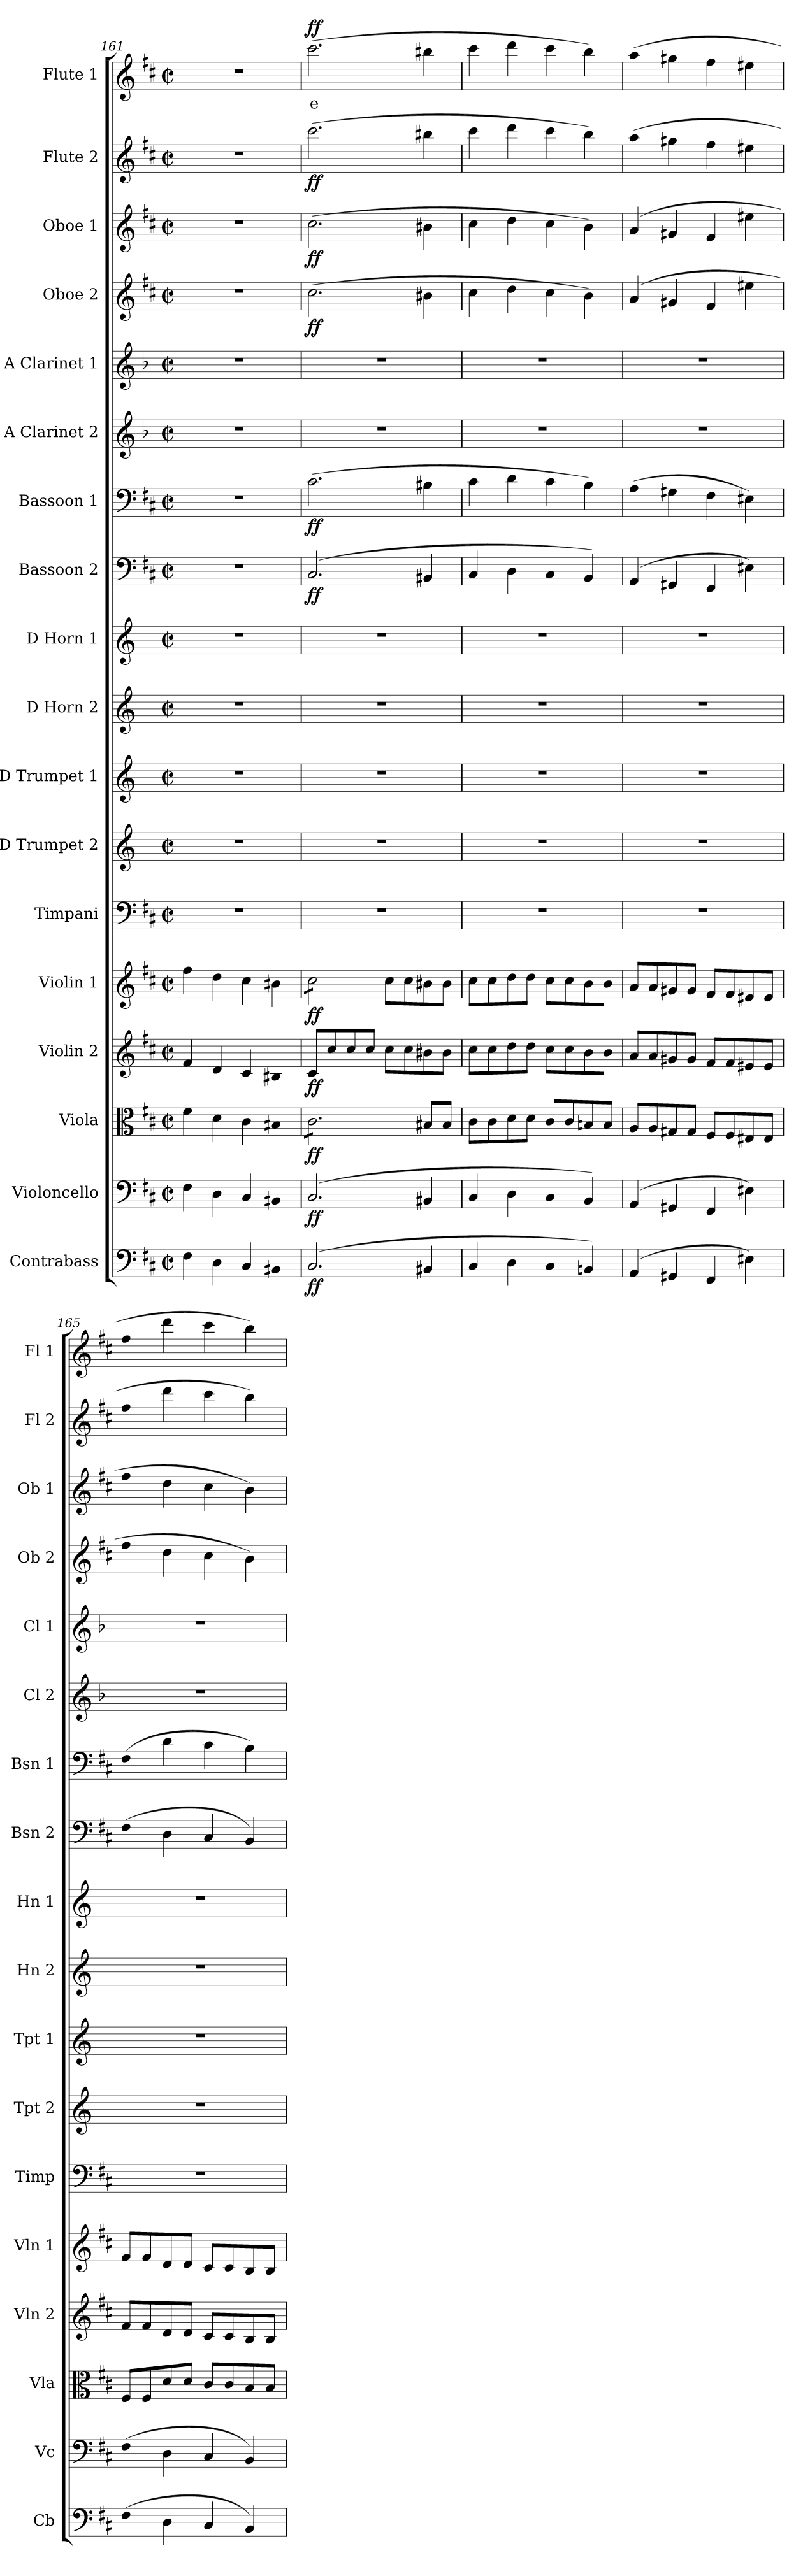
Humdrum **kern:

**kern	**dynam	**kern	**dynam	**kern	**dynam	**kern	**dynam	**kern	**dynam	**kern	**kern	**kern	**kern	**kern	**kern	**dynam	**kern	**dynam	**kern	**kern	**kern	**dynam	**kern	**dynam	**kern	**dynam	**kern	**text	**dynam
*part18	*part18	*part17	*part17	*part16	*part16	*part15	*part15	*part14	*part14	*part13	*part12	*part11	*part10	*part9	*part8	*part8	*part7	*part7	*part6	*part5	*part4	*part4	*part3	*part3	*part2	*part2	*part1	*part1	*part1
*staff18	*staff18	*staff17	*staff17	*staff16	*staff16	*staff15	*staff15	*staff14	*staff14	*staff13	*staff12	*staff11	*staff10	*staff9	*staff8	*staff8	*staff7	*staff7	*staff6	*staff5	*staff4	*staff4	*staff3	*staff3	*staff2	*staff2	*staff1	*staff1	*staff1
*I"Contrabass	*	*I"Violoncello	*	*I"Viola	*	*I"Violin 2	*	*I"Violin 1	*	*I"Timpani	*I"D Trumpet 2	*I"D Trumpet 1	*I"D Horn 2	*I"D Horn 1	*I"Bassoon 2	*	*I"Bassoon 1	*	*I"A Clarinet 2	*I"A Clarinet 1	*I"Oboe 2	*	*I"Oboe 1	*	*I"Flute 2	*	*I"Flute 1	*	*
*I'Cb	*	*I'Vc	*	*I'Vla	*	*I'Vln 2	*	*I'Vln 1	*	*I'Timp	*I'Tpt 2	*I'Tpt 1	*I'Hn 2	*I'Hn 1	*I'Bsn 2	*	*I'Bsn 1	*	*I'Cl 2	*I'Cl 1	*I'Ob 2	*	*I'Ob 1	*	*I'Fl 2	*	*I'Fl 1	*	*
*clefF4	*	*clefF4	*	*clefC3	*	*clefG2	*	*clefG2	*	*clefF4	*clefG2	*clefG2	*clefG2	*clefG2	*clefF4	*	*clefF4	*	*clefG2	*clefG2	*clefG2	*	*clefG2	*	*clefG2	*	*clefG2	*	*
*ITrd7c12	*	*	*	*	*	*	*	*	*	*	*ITrd-1c-2	*ITrd-1c-2	*ITrd6c10	*ITrd6c10	*	*	*	*	*ITrd2c3	*ITrd2c3	*	*	*	*	*	*	*	*	*
*k[f#c#]	*	*k[f#c#]	*	*k[f#c#]	*	*k[f#c#]	*	*k[f#c#]	*	*k[f#c#]	*k[f#c#]	*k[f#c#]	*k[f#c#]	*k[f#c#]	*k[f#c#]	*	*k[f#c#]	*	*k[f#c#]	*k[f#c#]	*k[f#c#]	*	*k[f#c#]	*	*k[f#c#]	*	*k[f#c#]	*	*
*M2/2	*	*M2/2	*	*M2/2	*	*M2/2	*	*M2/2	*	*M2/2	*M2/2	*M2/2	*M2/2	*M2/2	*M2/2	*	*M2/2	*	*M2/2	*M2/2	*M2/2	*	*M2/2	*	*M2/2	*	*M2/2	*	*
*met(c|)	*	*met(c|)	*	*met(c|)	*	*met(c|)	*	*met(c|)	*	*met(c|)	*met(c|)	*met(c|)	*met(c|)	*met(c|)	*met(c|)	*	*met(c|)	*	*met(c|)	*met(c|)	*met(c|)	*	*met(c|)	*	*met(c|)	*	*met(c|)	*	*
=161	=161	=161	=161	=161	=161	=161	=161	=161	=161	=161	=161	=161	=161	=161	=161	=161	=161	=161	=161	=161	=161	=161	=161	=161	=161	=161	=161	=161	=161
4FF#\	.	4F#\	.	4f#\	.	4f#/	.	4ff#\	.	1r	1r	1r	1r	1r	1r	.	1r	.	1r	1r	1r	.	1r	.	1r	.	1r	.	.
4DD\	.	4D\	.	4d\	.	4d/	.	4dd\	.	.	.	.	.	.	.	.	.	.	.	.	.	.	.	.	.	.	.	.	.
4CC#/	.	4C#/	.	4c#\	.	4c#/	.	4cc#\	.	.	.	.	.	.	.	.	.	.	.	.	.	.	.	.	.	.	.	.	.
4BBB#X/	.	4BB#X/	.	4B#X/	.	4B#X/	.	4b#X\	.	.	.	.	.	.	.	.	.	.	.	.	.	.	.	.	.	.	.	.	.
=162	=162	=162	=162	=162	=162	=162	=162	=162	=162	=162	=162	=162	=162	=162	=162	=162	=162	=162	=162	=162	=162	=162	=162	=162	=162	=162	=162	=162	=162
!	!LO:DY:b	!	!LO:DY:b	!	!LO:DY:b	!	!LO:DY:b	!	!LO:DY:b	!	!	!	!	!	!	!LO:DY:b	!	!LO:DY:b	!	!	!	!LO:DY:b	!	!LO:DY:b	!	!LO:DY:b	!	!LO:LY:b:color=#FF0000	!LO:DY:b
*	*	*	*	*tremolo	*	*	*	*	*	*	*	*	*	*	*	*	*	*	*	*	*	*	*	*	*	*	*	*	*
*	*	*	*	*	*	*	*	*tremolo	*	*	*	*	*	*	*	*	*	*	*	*	*	*	*	*	*	*	*	*	*
(2.CC#/	ff	(2.C#/	ff	8c#\L	ff	8c#/L	ff	8cc#\L	ff	1r	1r	1r	1r	1r	(2.C#/	ff	(2.c#\	ff	1r	1r	(2.cc#\	ff	(2.cc#\	ff	(2.ccc#\	ff	(2.ccc#\	e	ff
.	.	.	.	8c#\	.	8cc#/	.	8cc#\	.	.	.	.	.	.	.	.	.	.	.	.	.	.	.	.	.	.	.	.	.
.	.	.	.	8c#\	.	8cc#/	.	8cc#\	.	.	.	.	.	.	.	.	.	.	.	.	.	.	.	.	.	.	.	.	.
.	.	.	.	8c#\	.	8cc#/J	.	8cc#\J	.	.	.	.	.	.	.	.	.	.	.	.	.	.	.	.	.	.	.	.	.
*	*	*	*	*	*	*	*	*Xtremolo	*	*	*	*	*	*	*	*	*	*	*	*	*	*	*	*	*	*	*	*	*
.	.	.	.	8c#\	.	8cc#\L	.	8cc#\L	.	.	.	.	.	.	.	.	.	.	.	.	.	.	.	.	.	.	.	.	.
.	.	.	.	8c#\J	.	8cc#\	.	8cc#\	.	.	.	.	.	.	.	.	.	.	.	.	.	.	.	.	.	.	.	.	.
*	*	*	*	*Xtremolo	*	*	*	*	*	*	*	*	*	*	*	*	*	*	*	*	*	*	*	*	*	*	*	*	*
4BBB#X/	.	4BB#X/	.	8B#X/L	.	8b#X\	.	8b#X\	.	.	.	.	.	.	4BB#X/	.	4B#X\	.	.	.	4b#X\	.	4b#X\	.	4bb#X\	.	4bb#X\	.	.
.	.	.	.	8B#/J	.	8b#\J	.	8b#\J	.	.	.	.	.	.	.	.	.	.	.	.	.	.	.	.	.	.	.	.	.
=163	=163	=163	=163	=163	=163	=163	=163	=163	=163	=163	=163	=163	=163	=163	=163	=163	=163	=163	=163	=163	=163	=163	=163	=163	=163	=163	=163	=163	=163
4CC#/	.	4C#/	.	8c#\L	.	8cc#\L	.	8cc#\L	.	1r	1r	1r	1r	1r	4C#/	.	4c#\	.	1r	1r	4cc#\	.	4cc#\	.	4ccc#\	.	4ccc#\	.	.
.	.	.	.	8c#\	.	8cc#\	.	8cc#\	.	.	.	.	.	.	.	.	.	.	.	.	.	.	.	.	.	.	.	.	.
4DD\	.	4D\	.	8d\	.	8dd\	.	8dd\	.	.	.	.	.	.	4D\	.	4d\	.	.	.	4dd\	.	4dd\	.	4ddd\	.	4ddd\	.	.
.	.	.	.	8d\J	.	8dd\J	.	8dd\J	.	.	.	.	.	.	.	.	.	.	.	.	.	.	.	.	.	.	.	.	.
4CC#/	.	4C#/	.	8c#/L	.	8cc#\L	.	8cc#\L	.	.	.	.	.	.	4C#/	.	4c#\	.	.	.	4cc#\	.	4cc#\	.	4ccc#\	.	4ccc#\	.	.
.	.	.	.	8c#/	.	8cc#\	.	8cc#\	.	.	.	.	.	.	.	.	.	.	.	.	.	.	.	.	.	.	.	.	.
4BBBn/)	.	4BB/)	.	8Bn/	.	8b\	.	8b\	.	.	.	.	.	.	4BB/)	.	4B\)	.	.	.	4b\)	.	4b\)	.	4bb\)	.	4bb\)	.	.
.	.	.	.	8B/J	.	8b\J	.	8b\J	.	.	.	.	.	.	.	.	.	.	.	.	.	.	.	.	.	.	.	.	.
=164	=164	=164	=164	=164	=164	=164	=164	=164	=164	=164	=164	=164	=164	=164	=164	=164	=164	=164	=164	=164	=164	=164	=164	=164	=164	=164	=164	=164	=164
(4AAA/	.	(4AA/	.	8A/L	.	8a/L	.	8a/L	.	1r	1r	1r	1r	1r	(4AA/	.	(4A\	.	1r	1r	(4a/	.	(4a/	.	(4aa\	.	(4aa\	.	.
.	.	.	.	8A/	.	8a/	.	8a/	.	.	.	.	.	.	.	.	.	.	.	.	.	.	.	.	.	.	.	.	.
4GGG#X/	.	4GG#X/	.	8G#X/	.	8g#X/	.	8g#X/	.	.	.	.	.	.	4GG#X/	.	4G#X\	.	.	.	4g#X/	.	4g#X/	.	4gg#X\	.	4gg#X\	.	.
.	.	.	.	8G#/J	.	8g#/J	.	8g#/J	.	.	.	.	.	.	.	.	.	.	.	.	.	.	.	.	.	.	.	.	.
4FFF#/	.	4FF#/	.	8F#/L	.	8f#/L	.	8f#/L	.	.	.	.	.	.	4FF#/	.	4F#\	.	.	.	4f#/	.	4f#/	.	4ff#\	.	4ff#\	.	.
.	.	.	.	8F#/	.	8f#/	.	8f#/	.	.	.	.	.	.	.	.	.	.	.	.	.	.	.	.	.	.	.	.	.
4EE#X\)	.	4E#X\)	.	8E#X/	.	8e#X/	.	8e#X/	.	.	.	.	.	.	4E#X\)	.	4E#X\)	.	.	.	4ee#X\	.	4ee#X\	.	4ee#X\	.	4ee#X\	.	.
.	.	.	.	8E#/J	.	8e#/J	.	8e#/J	.	.	.	.	.	.	.	.	.	.	.	.	.	.	.	.	.	.	.	.	.
=165	=165	=165	=165	=165	=165	=165	=165	=165	=165	=165	=165	=165	=165	=165	=165	=165	=165	=165	=165	=165	=165	=165	=165	=165	=165	=165	=165	=165	=165
(4FF#\	.	(4F#\	.	8F#/L	.	8f#/L	.	8f#/L	.	1r	1r	1r	1r	1r	(4F#\	.	(4F#\	.	1r	1r	4ff#\	.	4ff#\	.	4ff#\	.	4ff#\	.	.
.	.	.	.	8F#/	.	8f#/	.	8f#/	.	.	.	.	.	.	.	.	.	.	.	.	.	.	.	.	.	.	.	.	.
4DD\	.	4D\	.	8d/	.	8d/	.	8d/	.	.	.	.	.	.	4D\	.	4d\	.	.	.	4dd\	.	4dd\	.	4ddd\	.	4ddd\	.	.
.	.	.	.	8d/J	.	8d/J	.	8d/J	.	.	.	.	.	.	.	.	.	.	.	.	.	.	.	.	.	.	.	.	.
4CC#/	.	4C#/	.	8c#/L	.	8c#/L	.	8c#/L	.	.	.	.	.	.	4C#/	.	4c#\	.	.	.	4cc#\	.	4cc#\	.	4ccc#\	.	4ccc#\	.	.
.	.	.	.	8c#/	.	8c#/	.	8c#/	.	.	.	.	.	.	.	.	.	.	.	.	.	.	.	.	.	.	.	.	.
4BBB/)	.	4BB/)	.	8B/	.	8B/	.	8B/	.	.	.	.	.	.	4BB/)	.	4B\)	.	.	.	4b\)	.	4b\)	.	4bb\)	.	4bb\)	.	.
.	.	.	.	8B/J	.	8B/J	.	8B/J	.	.	.	.	.	.	.	.	.	.	.	.	.	.	.	.	.	.	.	.	.
=	=	=	=	=	=	=	=	=	=	=	=	=	=	=	=	=	=	=	=	=	=	=	=	=	=	=	=	=	=
*-	*-	*-	*-	*-	*-	*-	*-	*-	*-	*-	*-	*-	*-	*-	*-	*-	*-	*-	*-	*-	*-	*-	*-	*-	*-	*-	*-	*-	*-
